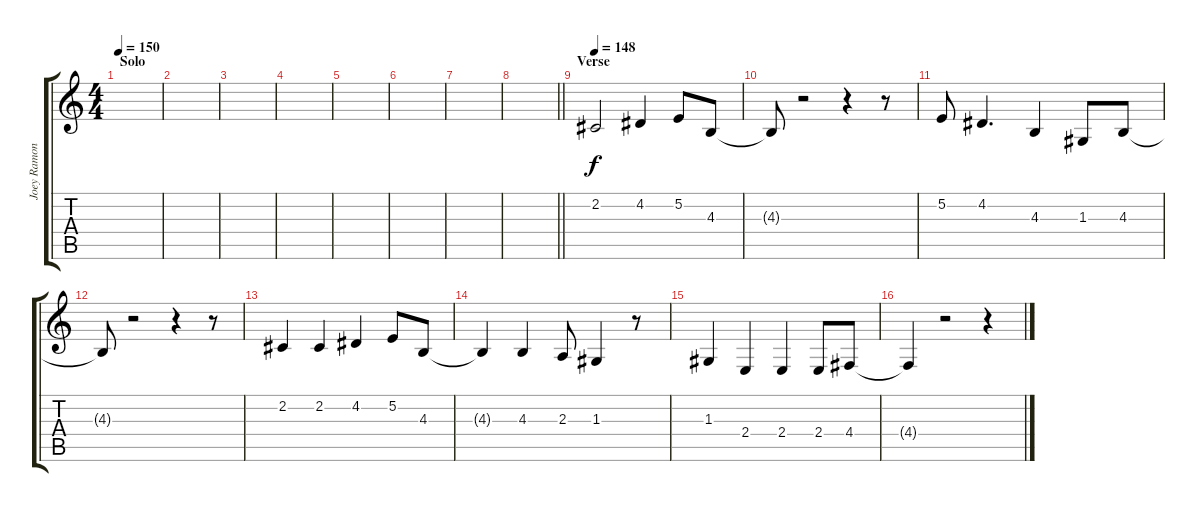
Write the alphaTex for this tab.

\track ("Joey Ramone - ( Back Voice )" "Joey Ramon") {instrument tremolostrings}
\staff {score tabs}
\tuning (E4 B3 G3 D3 A2 E2) {hide}
\ts (4 4)
\section ("" "Solo")
\tempo 150
\clef g2
\ks c
|
|
|
|
|
|
|
\barLineRight lightlight
|
\section ("" "Verse")
\tempo 148
2.2.2 4.2.4 5.2.8 4.3.8 |
4.3{t}.8 r.2 r.4 r.8 |
5.2.8 4.2.4{d} 4.3.4 1.3.8 4.3.8 |
4.3{t}.8 r.2 r.4 r.8 |
2.2.4 2.2.4 4.2.4 5.2.8 4.3.8 |
4.3{t}.4 4.3.4 2.3.8 1.3.4 r.8 |
1.3.4 2.4.4 2.4.4 2.4.8 4.4.8 |
4.4{t}.4 r.2 r.4
